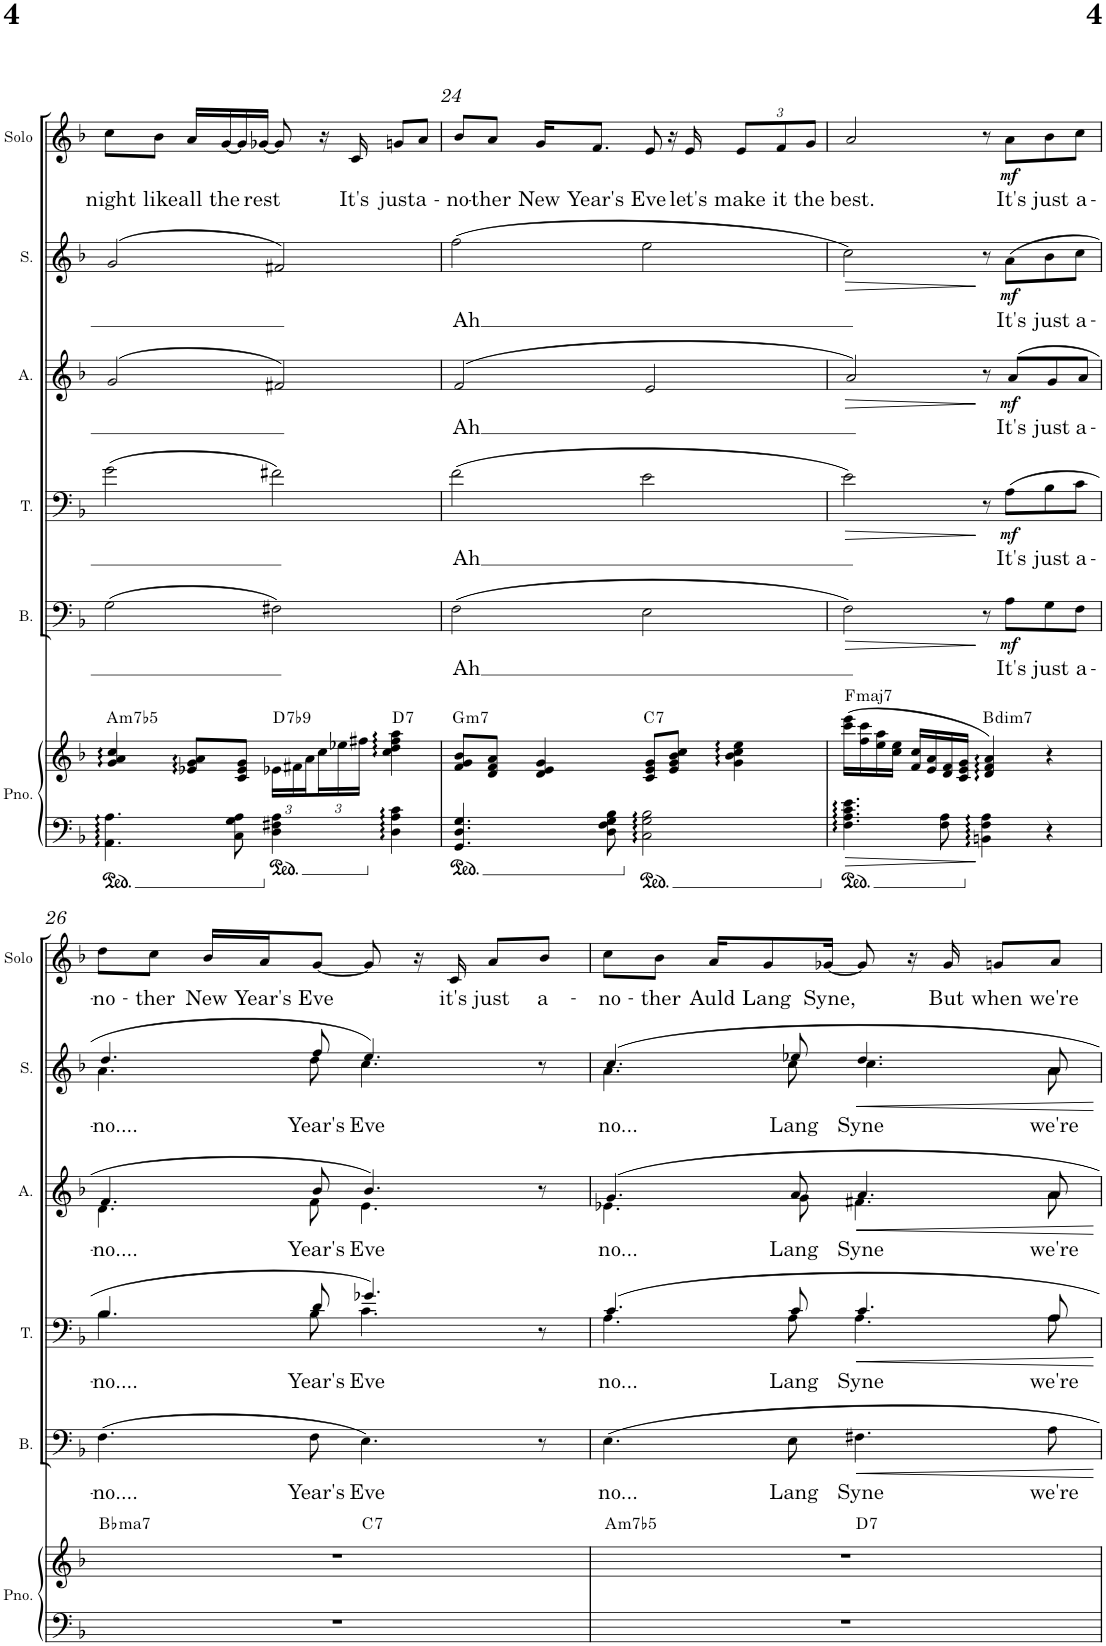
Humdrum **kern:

**kern	**kern	**harte	**kern	**text	**dynam	**kern	**text	**dynam	**kern	**text	**dynam	**kern	**text	**dynam	**kern	**text	**dynam
*part6	*part6	*part6	*part5	*part5	*part5	*part4	*part4	*part4	*part3	*part3	*part3	*part2	*part2	*part2	*part1	*part1	*part1
*staff7	*staff6	*	*staff5	*staff5	*staff5	*staff4	*staff4	*staff4	*staff3	*staff3	*staff3	*staff2	*staff2	*staff2	*staff1	*staff1	*staff1
*I"Piano	*	*	*I"Bass	*	*	*I"Tenor	*	*	*I"Alto	*	*	*I"Soprano	*	*	*I"Solo	*	*
*I'Pno.	*	*	*I'B.	*	*	*I'T.	*	*	*I'A.	*	*	*I'S.	*	*	*I'Solo	*	*
!!LO:PB:g=z
*clefF4	*clefG2	*	*clefF4	*	*	*clefF4	*	*	*clefG2	*	*	*clefG2	*	*	*clefG2	*	*
*k[b-]	*k[b-]	*	*k[b-]	*	*	*k[b-]	*	*	*k[b-]	*	*	*k[b-]	*	*	*k[b-]	*	*
*M4/4	*M4/4	*	*M4/4	*	*	*M4/4	*	*	*M4/4	*	*	*M4/4	*	*	*M4/4	*	*
=23	=23	=23	=23	=23	=23	=23	=23	=23	=23	=23	=23	=23	=23	=23	=23	=23	=23
!	!	!LO:H:kt=m7b5	!	!	!	!	!	!	!	!	!	!	!	!	!	!LO:LY:b	!
4.AA\ 4.A\	4g/ 4a/ 4cc/	A:hdim7	(2G\	.	.	(2g\	.	.	(>2g/	.	.	(>2g/	.	.	8cc\L	night	.
!	!	!	!	!	!	!	!	!	!	!	!	!	!	!	!	!LO:LY:b	!
.	.	.	.	.	.	.	.	.	.	.	.	.	.	.	8b-\J	like	.
!	!	!	!	!	!	!	!	!	!	!	!	!	!	!	!	!LO:LY:b	!
.	8e-X/ 8g/ 8a/L	.	.	.	.	.	.	.	.	.	.	.	.	.	16a/LL	all	.
!	!	!	!	!	!	!	!	!	!	!	!	!	!	!	!	!LO:LY:b	!
.	.	.	.	.	.	.	.	.	.	.	.	.	.	.	[16g/	the	.
8C\ 8G\ 8A\	8c/ 8e-/ 8g/J	.	.	.	.	.	.	.	.	.	.	.	.	.	16g/]	.	.
!	!	!	!	!	!	!	!	!	!	!	!	!	!	!	!	!LO:LY:b	!
.	.	.	.	.	.	.	.	.	.	.	.	.	.	.	[16g-X/JJ	rest	.
*	*Xbrackettup	*	*	*	*	*	*	*	*	*	*	*	*	*	*	*	*
!	!	!LO:H:kt=7	!	!	!	!	!	!	!	!	!	!	!	!	!	!	!
4D\ 4F#X\ 4A\	24e-X\LL	D:7(b9)	2F#X\)	.	.	2f#X\)	.	.	2f#X/)	.	.	2f#X/)	.	.	8g-/]	.	.
.	24f#X\	.	.	.	.	.	.	.	.	.	.	.	.	.	.	.	.
.	24a\	.	.	.	.	.	.	.	.	.	.	.	.	.	.	.	.
.	24cc\	.	.	.	.	.	.	.	.	.	.	.	.	.	16r	.	.
.	24ee-X\	.	.	.	.	.	.	.	.	.	.	.	.	.	.	.	.
!	!	!	!	!	!	!	!	!	!	!	!	!	!	!	!	!LO:LY:b	!
.	.	.	.	.	.	.	.	.	.	.	.	.	.	.	16c/	It's	.
.	24ff#X\JJ	.	.	.	.	.	.	.	.	.	.	.	.	.	.	.	.
!	!	!LO:H:kt=7	!	!	!	!	!	!	!	!	!	!	!	!	!	!LO:LY:b	!
4D\ 4A\ 4c\	4cc\ 4dd\ 4ff#\ 4aa\	D:7	.	.	.	.	.	.	.	.	.	.	.	.	8gn/L	just	.
!	!	!	!	!	!	!	!	!	!	!	!	!	!	!	!	!LO:LY:b	!
.	.	.	.	.	.	.	.	.	.	.	.	.	.	.	8a/J	a-	.
=24	=24	=24	=24	=24	=24	=24	=24	=24	=24	=24	=24	=24	=24	=24	=24	=24	=24
!	!	!LO:H:kt=m7	!	!LO:LY:b	!	!	!LO:LY:b	!	!	!LO:LY:b	!	!	!LO:LY:b	!	!	!LO:LY:b	!
4.GG/ 4.D/ 4.G/	8f/ 8g/ 8b-/L	G:min7	(>2F\	Ah	.	(>2f\	Ah	.	(>2f/	Ah	.	(>2ff\	Ah	.	8b-/L	-no-	.
!	!	!	!	!	!	!	!	!	!	!	!	!	!	!	!	!LO:LY:b	!
.	8d/ 8f/ 8a/J	.	.	.	.	.	.	.	.	.	.	.	.	.	8a/J	-ther	.
!	!	!	!	!	!	!	!	!	!	!	!	!	!	!	!	!LO:LY:b	!
.	4d/ 4e/ 4g/	.	.	.	.	.	.	.	.	.	.	.	.	.	16g/KL	New	.
!	!	!	!	!	!	!	!	!	!	!	!	!	!	!	!	!LO:LY:b	!
.	.	.	.	.	.	.	.	.	.	.	.	.	.	.	8.f/J	Year's	.
8D\ 8F\ 8G\ 8B-\	.	.	.	.	.	.	.	.	.	.	.	.	.	.	.	.	.
!	!	!LO:H:kt=7	!	!	!	!	!	!	!	!	!	!	!	!	!	!LO:LY:b	!
2C\ 2G\ 2B-\	8c/ 8e/ 8g/L	C:7	2E\	.	.	2e\	.	.	2e/	.	.	2ee\	.	.	8e/	Eve	.
.	8e/ 8g/ 8b-/ 8cc/J	.	.	.	.	.	.	.	.	.	.	.	.	.	16r	.	.
!	!	!	!	!	!	!	!	!	!	!	!	!	!	!	!	!LO:LY:b	!
.	.	.	.	.	.	.	.	.	.	.	.	.	.	.	16e/	let's	.
*	*	*	*	*	*	*	*	*	*	*	*	*	*	*	*Xbrackettup	*	*
!	!	!	!	!	!	!	!	!	!	!	!	!	!	!	!	!LO:LY:b	!
.	4g\ 4b-\ 4cc\ 4ee\	.	.	.	.	.	.	.	.	.	.	.	.	.	12e/L	make	.
!	!	!	!	!	!	!	!	!	!	!	!	!	!	!	!	!LO:LY:b	!
.	.	.	.	.	.	.	.	.	.	.	.	.	.	.	12f/	it	.
!	!	!	!	!	!	!	!	!	!	!	!	!	!	!	!	!LO:LY:b	!
.	.	.	.	.	.	.	.	.	.	.	.	.	.	.	12g/J	the	.
=25	=25	=25	=25	=25	=25	=25	=25	=25	=25	=25	=25	=25	=25	=25	=25	=25	=25
!	!	!LO:H:kt=maj7	!	!	!LO:HP:b	!	!	!LO:HP:b	!	!	!LO:HP:b	!	!	!LO:HP:b	!	!LO:LY:b	!
4.F\ 4.A\ 4.c\ 4.e\	(16ccc\ 16eee\LL	F:maj7	2F\)	.	>	2e\)	.	>	2a/)	.	>	2cc\)	.	>	2a/	best.	.
.	16ff\ 16ccc\	.	.	.	.	.	.	.	.	.	.	.	.	.	.	.	.
.	16ee\ 16aa\	.	.	.	.	.	.	.	.	.	.	.	.	.	.	.	.
.	16cc\ 16ee\JJ	.	.	.	.	.	.	.	.	.	.	.	.	.	.	.	.
.	16f/ 16cc/LL	.	.	.	.	.	.	.	.	.	.	.	.	.	.	.	.
.	16e/ 16a/	.	.	.	.	.	.	.	.	.	.	.	.	.	.	.	.
8F\ 8A\	16d/ 16f/	.	.	.	.	.	.	.	.	.	.	.	.	.	.	.	.
.	16c/ 16e/ 16g/JJ	.	.	.	.	.	.	.	.	.	.	.	.	.	.	.	.
!	!	!LO:H:kt=dim7	!	!	!	!	!	!	!	!	!	!	!	!	!	!	!
4BBn\ 4F\ 4A\	4d/ 4f/ 4a/)	B:dim7	8r	.	]	8r	.	]	8r	.	]	8r	.	]	8r	.	.
!	!	!	!	!LO:LY:b	!LO:DY:b	!	!LO:LY:b	!LO:DY:b	!	!LO:LY:b	!LO:DY:b	!	!LO:LY:b	!LO:DY:b	!	!LO:LY:b	!LO:DY:b
.	.	.	8A\L	It's	mf	(8A\L	It's	mf	(>8a/L	It's	mf	(8a\L	It's	mf	8a\L	It's	mf
!	!	!	!	!LO:LY:b	!	!	!LO:LY:b	!	!	!LO:LY:b	!	!	!LO:LY:b	!	!	!LO:LY:b	!
4r	4r	.	8G\	just	.	8B-\	just	.	8g/	just	.	8b-\	just	.	8b-\	just	.
!	!	!	!	!LO:LY:b	!	!	!LO:LY:b	!	!	!LO:LY:b	!	!	!LO:LY:b	!	!	!LO:LY:b	!
.	.	.	8F\J	a-	.	8c\J	a-	.	8a/J	a-	.	8cc\J	a-	.	8cc\J	a-	.
!!LO:LB:g=z
=26	=26	=26	=26	=26	=26	=26	=26	=26	=26	=26	=26	=26	=26	=26	=26	=26	=26
!	!	!LO:H:kt=ma7	!	!LO:LY:b	!	!	!LO:LY:b	!	!	!LO:LY:b	!	!	!LO:LY:b	!	!	!LO:LY:b	!
*	*^	*	*^	*	*	*^	*	*	*^	*	*	*^	*	*	*	*	*
1r	1r	2ryy	Bb:maj7	(4.F\	2..ryy	no....	.	4.B-/	4.B-\	-no....	.	4.f/	4.d\	-no....	.	4.dd/	4.a\	-no....	.	8dd\L	-no-	.
!	!	!	!	!	!	!	!	!	!	!	!	!	!	!	!	!	!	!	!	!	!LO:LY:b	!
.	.	.	.	.	.	.	.	.	.	.	.	.	.	.	.	.	.	.	.	8cc\J	-ther	.
!	!	!	!	!	!	!	!	!	!	!	!	!	!	!	!	!	!	!	!	!	!LO:LY:b	!
.	.	.	.	.	.	.	.	.	.	.	.	.	.	.	.	.	.	.	.	16b-/LL	New	.
!	!	!	!	!	!	!	!	!	!	!	!	!	!	!	!	!	!	!	!	!	!LO:LY:b	!
.	.	.	.	.	.	.	.	.	.	.	.	.	.	.	.	.	.	.	.	16a/J	Year's	.
!	!	!	!	!	!	!LO:LY:b	!	!	!	!LO:LY:b	!	!	!	!LO:LY:b	!	!	!	!LO:LY:b	!	!	!LO:LY:b	!
.	.	.	.	8F\	.	Year's	.	8d/	8B-\	Year's	.	8b-/	8f\	Year's	.	8ff/	8dd\	Year's	.	[8g/J	Eve	.
!	!	!	!LO:H:kt=7	!	!	!LO:LY:b	!	!	!	!LO:LY:b	!	!	!	!LO:LY:b	!	!	!	!LO:LY:b	!	!	!	!
.	.	2ryy	C:7	4.E\)	.	Eve	.	4.g-X/)	4.c\	Eve	.	4.b-/)	4.e\	Eve	.	4.ee/)	4.cc\	Eve	.	8g/]	.	.
.	.	.	.	.	.	.	.	.	.	.	.	.	.	.	.	.	.	.	.	16r	.	.
!	!	!	!	!	!	!	!	!	!	!	!	!	!	!	!	!	!	!	!	!	!LO:LY:b	!
.	.	.	.	.	.	.	.	.	.	.	.	.	.	.	.	.	.	.	.	16c/	it's	.
!	!	!	!	!	!	!	!	!	!	!	!	!	!	!	!	!	!	!	!	!	!LO:LY:b	!
.	.	.	.	.	.	.	.	.	.	.	.	.	.	.	.	.	.	.	.	8a/L	just	.
!	!	!	!	!	!	!	!	!	!	!	!	!	!	!	!	!	!	!	!	!	!LO:LY:b	!
.	.	.	.	8r	8ryy	.	.	8r	8ryy	.	.	8r	8ryy	.	.	8r	8ryy	.	.	8b-/J	a-	.
=27	=27	=27	=27	=27	=27	=27	=27	=27	=27	=27	=27	=27	=27	=27	=27	=27	=27	=27	=27	=27	=27	=27
!	!	!	!LO:H:kt=m7b5	!	!	!LO:LY:b	!	!	!	!LO:LY:b	!	!	!	!LO:LY:b	!	!	!	!LO:LY:b	!	!	!LO:LY:b	!
*	*	*	*	*v	*v	*	*	*	*	*	*	*	*	*	*	*	*	*	*	*	*	*
1r	1r	2ryy	A:hdim7	4.E\	no...	.	4.c/	4.A\	no...	.	4.g/	4.e-X\	no...	.	4.cc/	4.a\	no...	.	8cc\L	-no-	.
!	!	!	!	!	!	!	!	!	!	!	!	!	!	!	!	!	!	!	!	!LO:LY:b	!
.	.	.	.	.	.	.	.	.	.	.	.	.	.	.	.	.	.	.	8b-\J	-ther	.
!	!	!	!	!	!	!	!	!	!	!	!	!	!	!	!	!	!	!	!	!LO:LY:b	!
.	.	.	.	.	.	.	.	.	.	.	.	.	.	.	.	.	.	.	16a/KL	Auld	.
!	!	!	!	!	!	!	!	!	!	!	!	!	!	!	!	!	!	!	!	!LO:LY:b	!
.	.	.	.	.	.	.	.	.	.	.	.	.	.	.	.	.	.	.	8g/	Lang	.
!	!	!	!	!	!LO:LY:b	!	!	!	!LO:LY:b	!	!	!	!LO:LY:b	!	!	!	!LO:LY:b	!	!	!	!
.	.	.	.	8E\	Lang	.	8c/	8A\	Lang	.	8a/	8g\	Lang	.	8ee-X/	8cc\	Lang	.	.	.	.
!	!	!	!	!	!	!	!	!	!	!	!	!	!	!	!	!	!	!	!	!LO:LY:b	!
.	.	.	.	.	.	.	.	.	.	.	.	.	.	.	.	.	.	.	[16g-X/Jk	Syne,	.
!	!	!	!LO:H:kt=7	!	!LO:LY:b	!LO:HP:b	!	!	!LO:LY:b	!LO:HP:b	!	!	!LO:LY:b	!LO:HP:b	!	!	!LO:LY:b	!LO:HP:b	!	!	!
.	.	2ryy	D:7	4.F#X\	Syne	<	4.c/	4.A\	Syne	<	4.a/	4.f#X\	Syne	<	4.dd/	4.cc\	Syne	<	8g-/]	.	.
.	.	.	.	.	.	.	.	.	.	.	.	.	.	.	.	.	.	.	16r	.	.
!	!	!	!	!	!	!	!	!	!	!	!	!	!	!	!	!	!	!	!	!LO:LY:b	!
.	.	.	.	.	.	.	.	.	.	.	.	.	.	.	.	.	.	.	16g-/	But	.
!	!	!	!	!	!	!	!	!	!	!	!	!	!	!	!	!	!	!	!	!LO:LY:b	!
.	.	.	.	.	.	.	.	.	.	.	.	.	.	.	.	.	.	.	8gn/L	when	.
!	!	!	!	!	!LO:LY:b	!	!	!	!LO:LY:b	!	!	!	!LO:LY:b	!	!	!	!LO:LY:b	!	!	!LO:LY:b	!
.	.	.	.	8A\	we're	.	8A/	8A\	we're	.	8a/	8a\	we're	.	8a/	8a\	we're	.	8a/J	we're	.
*	*	*	*	*	*	*	*v	*v	*	*	*	*	*	*	*v	*v	*	*	*	*	*
*	*	*	*	*	*	*	*	*	*	*v	*v	*	*	*	*	*	*	*	*
.	.	.	.	.	.	[	.	.	[	.	.	[	.	.	[	.	.	.
*	*v	*v	*	*	*	*	*	*	*	*	*	*	*	*	*	*	*	*
=	=	=	=	=	=	=	=	=	=	=	=	=	=	=	=	=	=
*-	*-	*-	*-	*-	*-	*-	*-	*-	*-	*-	*-	*-	*-	*-	*-	*-	*-
